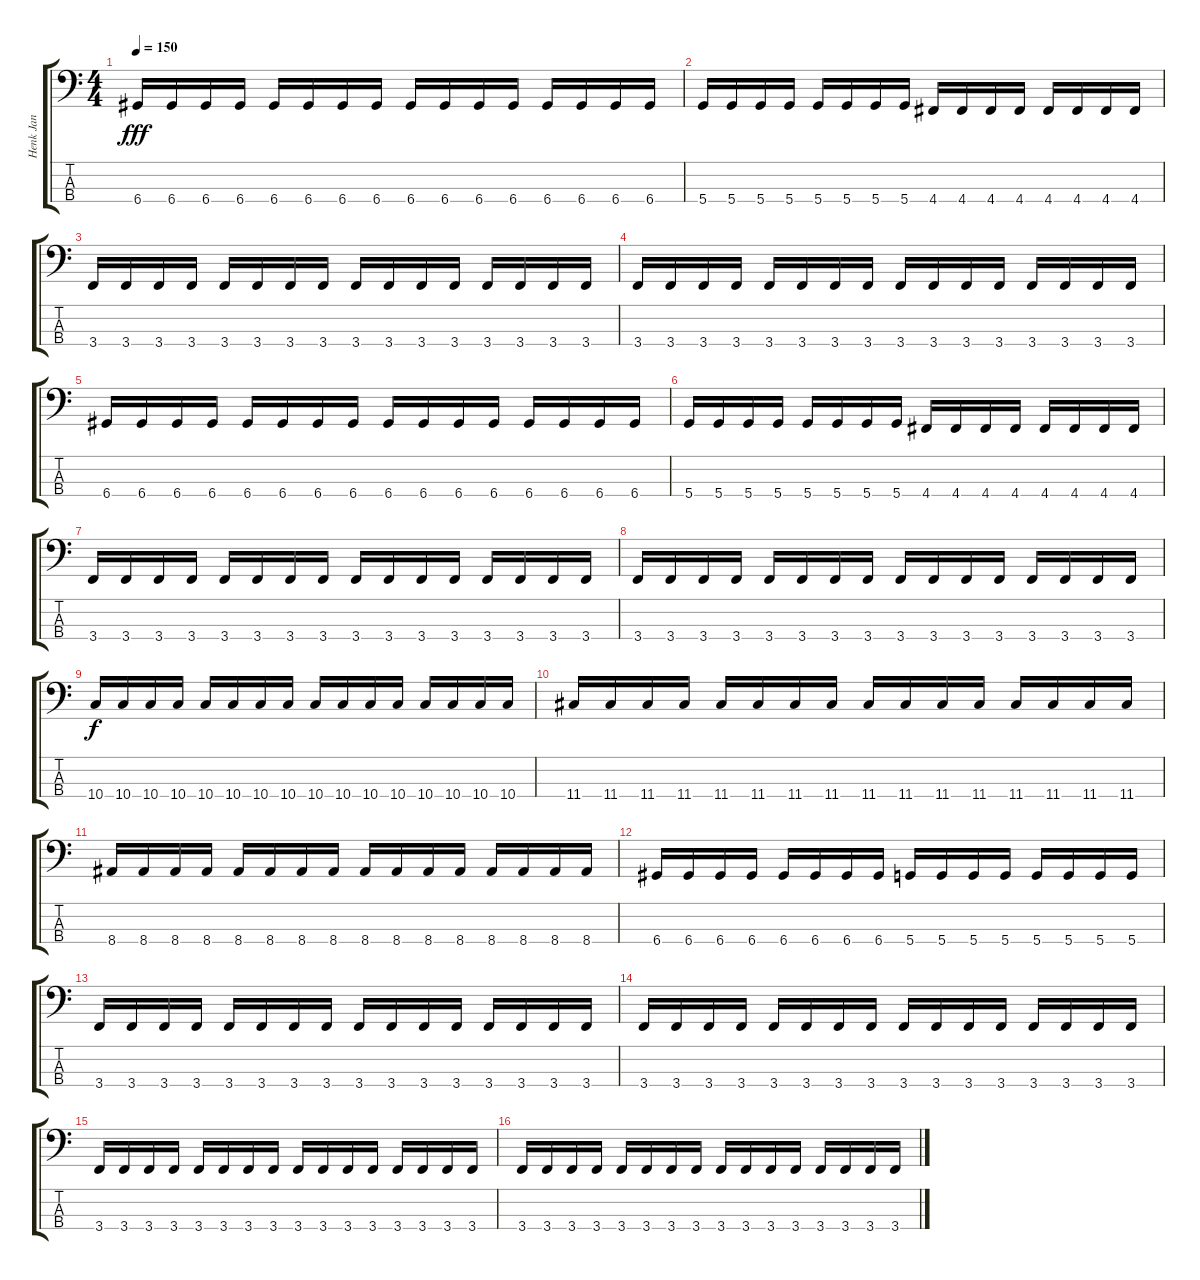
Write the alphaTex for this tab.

\track ("Henk Jan" "Henk Jan") {instrument electricbassfinger}
\staff {score tabs}
\tuning (G2 D2 A1 D1) {hide}
\ts (4 4)
\tempo 150
\clef f4
\ks c
6.4.16{dy fff} 6.4.16 6.4.16 6.4.16 6.4.16 6.4.16 6.4.16 6.4.16 6.4.16 6.4.16 6.4.16 6.4.16 6.4.16 6.4.16 6.4.16 6.4.16 |
5.4.16 5.4.16 5.4.16 5.4.16 5.4.16 5.4.16 5.4.16 5.4.16 4.4.16 4.4.16 4.4.16 4.4.16 4.4.16 4.4.16 4.4.16 4.4.16 |
3.4.16 3.4.16 3.4.16 3.4.16 3.4.16 3.4.16 3.4.16 3.4.16 3.4.16 3.4.16 3.4.16 3.4.16 3.4.16 3.4.16 3.4.16 3.4.16 |
3.4.16 3.4.16 3.4.16 3.4.16 3.4.16 3.4.16 3.4.16 3.4.16 3.4.16 3.4.16 3.4.16 3.4.16 3.4.16 3.4.16 3.4.16 3.4.16 |
6.4.16 6.4.16 6.4.16 6.4.16 6.4.16 6.4.16 6.4.16 6.4.16 6.4.16 6.4.16 6.4.16 6.4.16 6.4.16 6.4.16 6.4.16 6.4.16 |
5.4.16 5.4.16 5.4.16 5.4.16 5.4.16 5.4.16 5.4.16 5.4.16 4.4.16 4.4.16 4.4.16 4.4.16 4.4.16 4.4.16 4.4.16 4.4.16 |
3.4.16 3.4.16 3.4.16 3.4.16 3.4.16 3.4.16 3.4.16 3.4.16 3.4.16 3.4.16 3.4.16 3.4.16 3.4.16 3.4.16 3.4.16 3.4.16 |
3.4.16 3.4.16 3.4.16 3.4.16 3.4.16 3.4.16 3.4.16 3.4.16 3.4.16 3.4.16 3.4.16 3.4.16 3.4.16 3.4.16 3.4.16 3.4.16 |
10.4.16{dy f} 10.4.16 10.4.16 10.4.16 10.4.16 10.4.16 10.4.16 10.4.16 10.4.16 10.4.16 10.4.16 10.4.16 10.4.16 10.4.16 10.4.16 10.4.16 |
11.4.16 11.4.16 11.4.16 11.4.16 11.4.16 11.4.16 11.4.16 11.4.16 11.4.16 11.4.16 11.4.16 11.4.16 11.4.16 11.4.16 11.4.16 11.4.16 |
8.4.16 8.4.16 8.4.16 8.4.16 8.4.16 8.4.16 8.4.16 8.4.16 8.4.16 8.4.16 8.4.16 8.4.16 8.4.16 8.4.16 8.4.16 8.4.16 |
6.4.16 6.4.16 6.4.16 6.4.16 6.4.16 6.4.16 6.4.16 6.4.16 5.4.16 5.4.16 5.4.16 5.4.16 5.4.16 5.4.16 5.4.16 5.4.16 |
3.4.16 3.4.16 3.4.16 3.4.16 3.4.16 3.4.16 3.4.16 3.4.16 3.4.16 3.4.16 3.4.16 3.4.16 3.4.16 3.4.16 3.4.16 3.4.16 |
3.4.16 3.4.16 3.4.16 3.4.16 3.4.16 3.4.16 3.4.16 3.4.16 3.4.16 3.4.16 3.4.16 3.4.16 3.4.16 3.4.16 3.4.16 3.4.16 |
3.4.16 3.4.16 3.4.16 3.4.16 3.4.16 3.4.16 3.4.16 3.4.16 3.4.16 3.4.16 3.4.16 3.4.16 3.4.16 3.4.16 3.4.16 3.4.16 |
3.4.16 3.4.16 3.4.16 3.4.16 3.4.16 3.4.16 3.4.16 3.4.16 3.4.16 3.4.16 3.4.16 3.4.16 3.4.16 3.4.16 3.4.16 3.4.16
